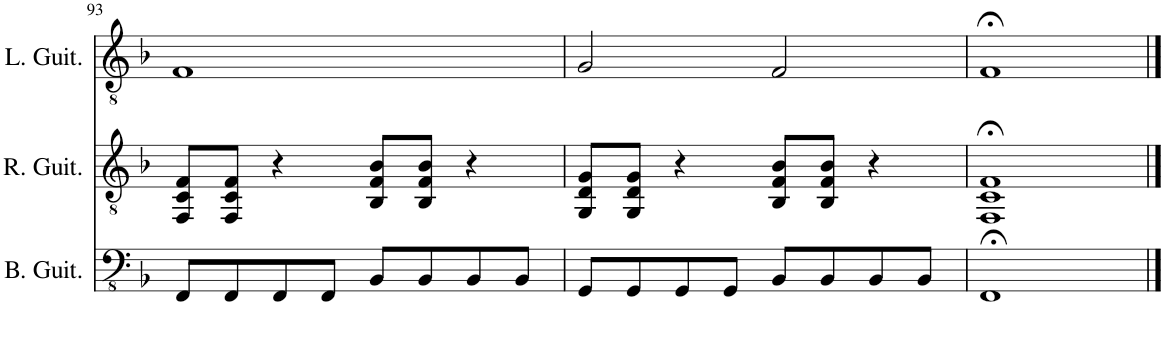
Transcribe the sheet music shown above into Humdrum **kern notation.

**kern	**kern	**kern
*part3	*part2	*part1
*staff3	*staff2	*staff1
*I"Bass Guitar	*I"R Guitar	*I"L Guitar
*I'B. Guit.	*I'R. Guit.	*I'L. Guit.
!!LO:PB:g=z
*clefFv4	*clefGv2	*clefGv2
*k[b-]	*k[b-]	*k[b-]
*M4/4	*M4/4	*M4/4
=93	=93	=93
8FFF/L	8FF/ 8C/ 8F/L	1F
8FFF/	8FF/ 8C/ 8F/J	.
8FFF/	4r	.
8FFF/J	.	.
8BBB-/L	8BB-/ 8F/ 8B-/L	.
8BBB-/	8BB-/ 8F/ 8B-/J	.
8BBB-/	4r	.
8BBB-/J	.	.
=94	=94	=94
8GGG/L	8GG/ 8D/ 8G/L	2G/
8GGG/	8GG/ 8D/ 8G/J	.
8GGG/	4r	.
8GGG/J	.	.
8BBB-/L	8BB-/ 8F/ 8B-/L	2F/
8BBB-/	8BB-/ 8F/ 8B-/J	.
8BBB-/	4r	.
8BBB-/J	.	.
=95	=95	=95
1FFF;<	1FF;< 1C;< 1F;<	1F;<
==	==	==
*-	*-	*-
